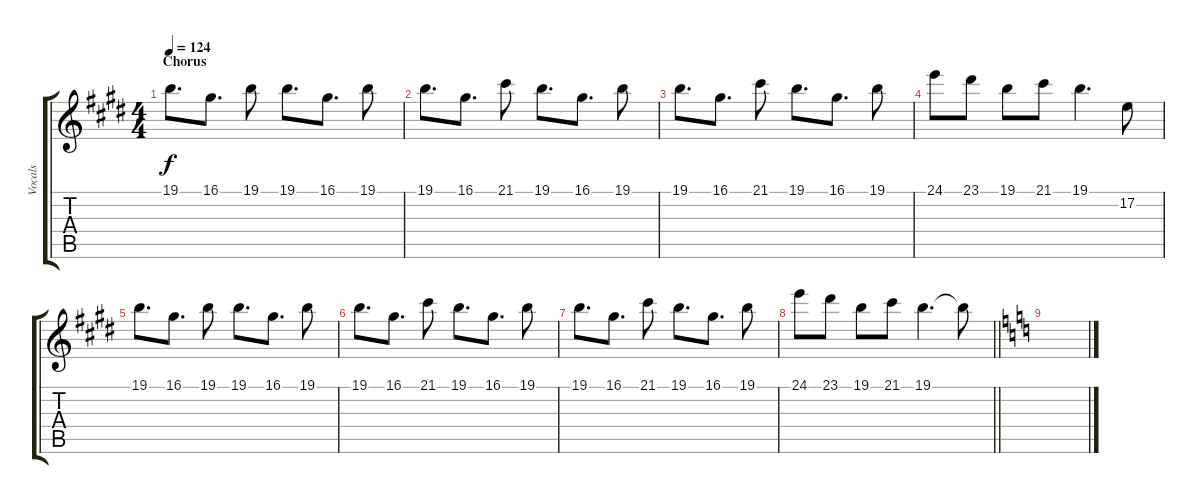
\track ("Vocals" "Vocals") {instrument flute}
\staff {score tabs}
\tuning (E4 B3 G3 D3 A2 E2) {hide}
\ts (4 4)
\section ("" "Chorus")
\tempo 124
\clef g2
\ks c#minor
19.1.8{d dy f} 16.1.8{d} 19.1.8 19.1.8{d} 16.1.8{d} 19.1.8 |
19.1.8{d} 16.1.8{d} 21.1.8 19.1.8{d} 16.1.8{d} 19.1.8 |
19.1.8{d} 16.1.8{d} 21.1.8 19.1.8{d} 16.1.8{d} 19.1.8 |
24.1.8 23.1.8 19.1.8 21.1.8 19.1.4{d} 17.2.8 |
19.1.8{d} 16.1.8{d} 19.1.8 19.1.8{d} 16.1.8{d} 19.1.8 |
19.1.8{d} 16.1.8{d} 21.1.8 19.1.8{d} 16.1.8{d} 19.1.8 |
19.1.8{d} 16.1.8{d} 21.1.8 19.1.8{d} 16.1.8{d} 19.1.8 |
\barLineRight lightlight
24.1.8 23.1.8 19.1.8 21.1.8 19.1.4{d} 19.1{t}.8 |
\ks c
